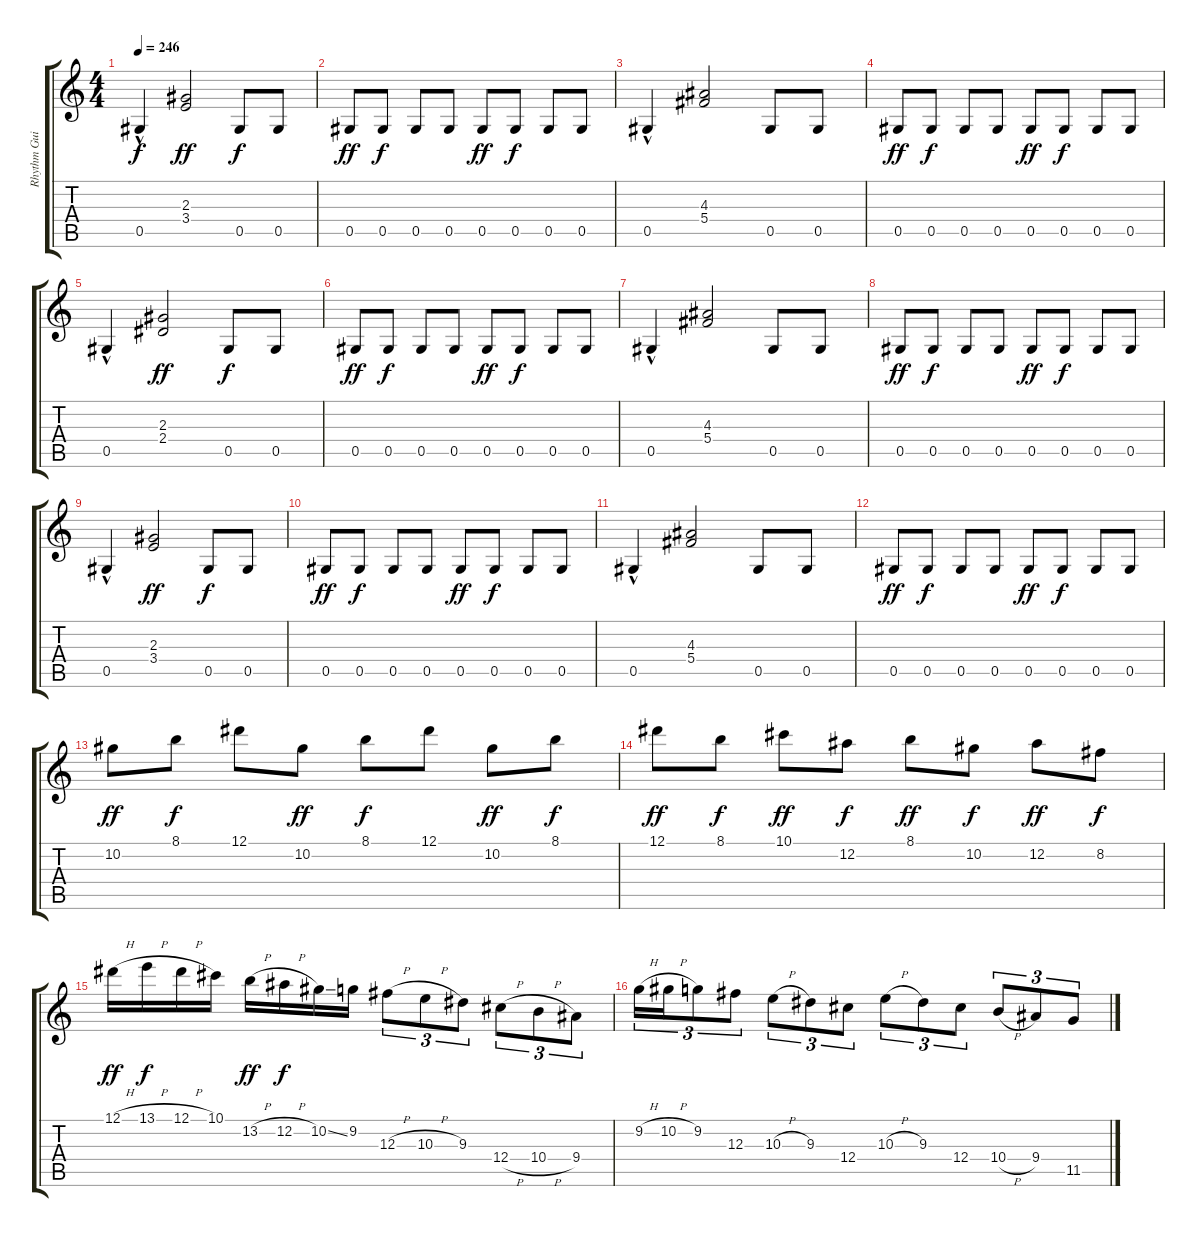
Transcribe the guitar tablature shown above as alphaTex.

\track ("Rhythm Guitar" "Rhythm Gui") {instrument overdrivenguitar}
\staff {score tabs}
\tuning (Eb4 Bb3 Gb3 Db3 Ab2 Eb2) {hide}
\ts (4 4)
\tempo 246
\clef g2
\ks c
0.5{hac}.4{dy f} (2.3 3.4).2{dy ff} 0.5.8{dy f} 0.5.8 |
0.5.8{dy ff} 0.5.8{dy f} 0.5.8 0.5.8 0.5.8{dy ff} 0.5.8{dy f} 0.5.8 0.5.8 |
0.5{hac}.4 (4.3 5.4).2 0.5.8 0.5.8 |
0.5.8{dy ff} 0.5.8{dy f} 0.5.8 0.5.8 0.5.8{dy ff} 0.5.8{dy f} 0.5.8 0.5.8 |
0.5{hac}.4 (2.3 2.4).2{dy ff} 0.5.8{dy f} 0.5.8 |
0.5.8{dy ff} 0.5.8{dy f} 0.5.8 0.5.8 0.5.8{dy ff} 0.5.8{dy f} 0.5.8 0.5.8 |
0.5{hac}.4 (4.3 5.4).2 0.5.8 0.5.8 |
0.5.8{dy ff} 0.5.8{dy f} 0.5.8 0.5.8 0.5.8{dy ff} 0.5.8{dy f} 0.5.8 0.5.8 |
0.5{hac}.4 (2.3 3.4).2{dy ff} 0.5.8{dy f} 0.5.8 |
0.5.8{dy ff} 0.5.8{dy f} 0.5.8 0.5.8 0.5.8{dy ff} 0.5.8{dy f} 0.5.8 0.5.8 |
0.5{hac}.4 (4.3 5.4).2 0.5.8 0.5.8 |
0.5.8{dy ff} 0.5.8{dy f} 0.5.8 0.5.8 0.5.8{dy ff} 0.5.8{dy f} 0.5.8 0.5.8 |
10.2.8{dy ff} 8.1.8{dy f} 12.1.8 10.2.8{dy ff} 8.1.8{dy f} 12.1.8 10.2.8{dy ff} 8.1.8{dy f} |
12.1.8{dy ff} 8.1.8{dy f} 10.1.8{dy ff} 12.2.8{dy f} 8.1.8{dy ff} 10.2.8{dy f} 12.2.8{dy ff} 8.2.8{dy f} |
12.1{h}.16{dy ff} 13.1{h}.16{dy f} 12.1{h}.16 10.1.16 13.2{h}.16{dy ff} 12.2{h}.16{dy f} 10.2{ss}.16 9.2.16 12.3{h}.8{tu (3 2)} 10.3{h}.8{tu (3 2)} 9.3.8{tu (3 2)} 12.4{h}.8{tu (3 2)} 10.4{h}.8{tu (3 2)} 9.4.8{tu (3 2)} |
9.2{h}.16{tu (3 2)} 10.2{h}.16{tu (3 2)} 9.2.8{tu (3 2)} 12.3.8{tu (3 2)} 10.3{h}.8{tu (3 2)} 9.3.8{tu (3 2)} 12.4.8{tu (3 2)} 10.3{h}.8{tu (3 2)} 9.3.8{tu (3 2)} 12.4.8{tu (3 2)} 10.4{h}.8{tu (3 2)} 9.4.8{tu (3 2)} 11.5.8{tu (3 2)}
